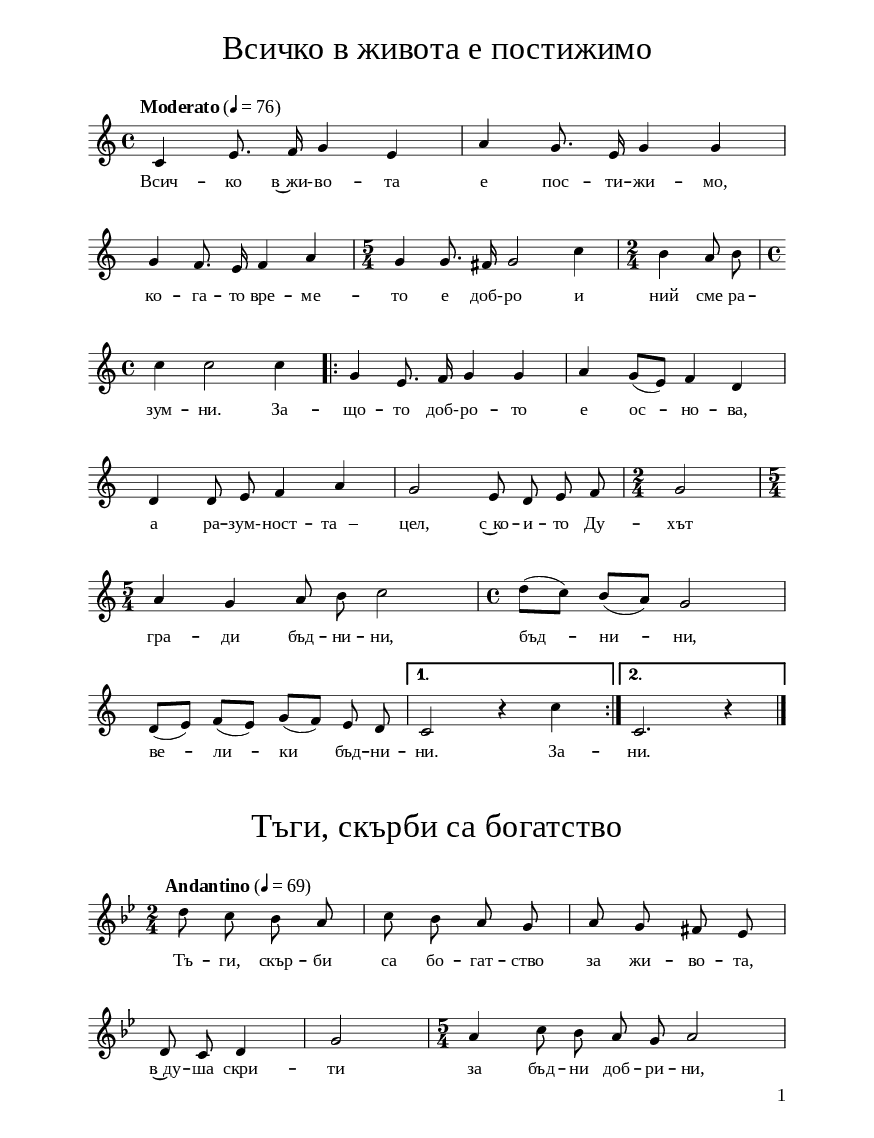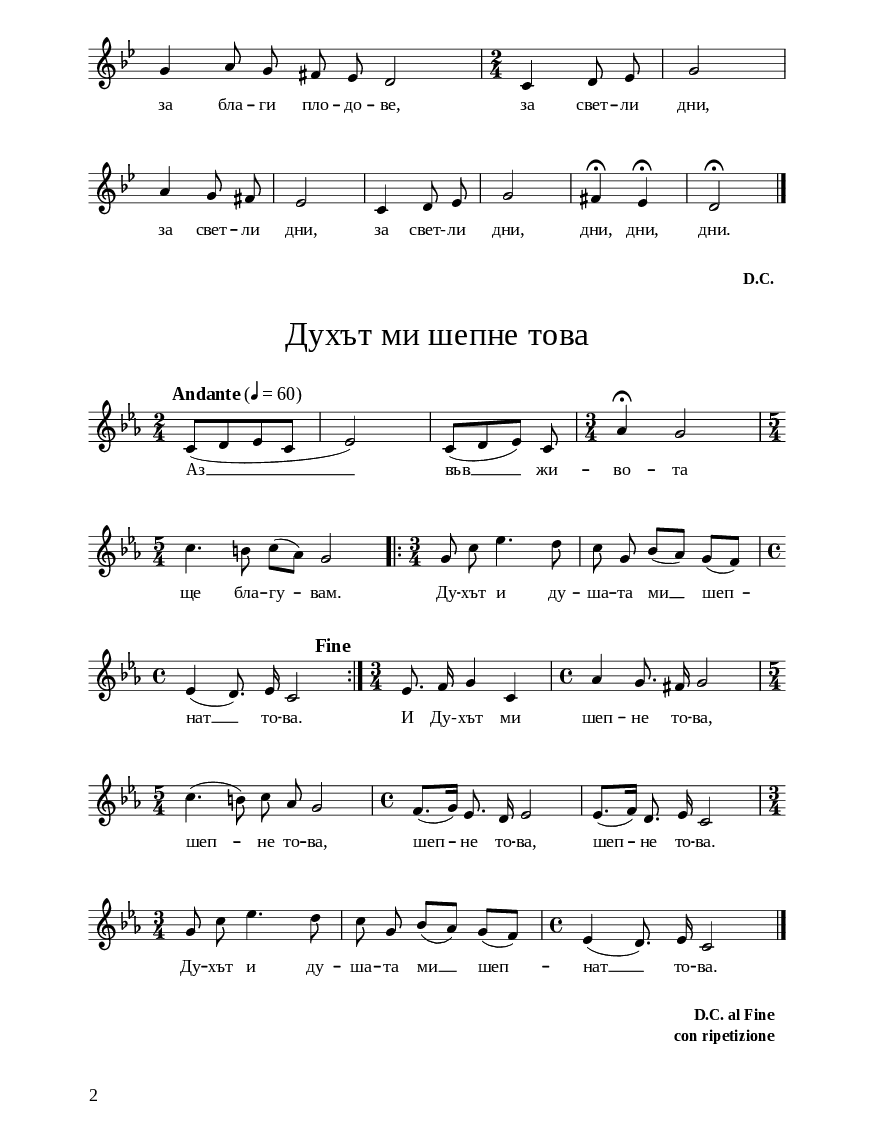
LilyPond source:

\version "2.24.3"

% include paper part and global functions
\include "include/globals.ily"

\bookpart {
  \label #'ref100
  \tocItem \markup "Всичко в живота е постижимо"
  \include "include/bookpart-paper.ily"
  \score {
    \include "include/score-layout.ily"


    \new Voice \absolute  {
      \clef treble
      \key c \major
      \time 4/4
      \tempoFunc "Moderato" 4 "76"
      \autoBeamOff

      \autoBeamOff

      c'4 e'8. f'16 g'4 e' | a'4 g'8. e'16 g'4 g' \break |

      g'4 f'8. e'16 f'4 a' | \time 5/4  g'4 g'8. fis'16 g'2 c''4 | \time 2/4  b'4 a'8 b' \break |

      \time 4/4  c''4 c''2 c''4 \repeat volta 2 {
        g'4 e'8. f'16 g'4 g' | a'4 g'8 ( [e'] ) f'4 d' | \break

        d'4 d'8 e' f'4 a' g'2 e'8 d' e' f' | \time 2/4  g'2 | \break

        \time 5/4  a'4 g' a'8 b' c''2 | \time 4/4  d''8 [( c'' )] b' [( a' )] g'2 \break

        d'8  [( e' )] f' [( e' )] g' [( f' )] e' d'
      } \alternative { { | c'2 r4 c''4 | } {c'2. r4 } } \bar "|."
    }

    \addlyrics {
      Всич -- ко
      "в~жи-" -- во -- та е пос -- ти -- жи -- мо, ко --
      га -- то вре -- ме -- то е "доб-" -- ро и ний сме
      ра -- зум -- ни. За -- що -- то "доб-" -- ро -- то
      е ос -- но -- ва, а ра -- "зум-" -- ност -- "та   –"
      цел, с~ко -- и -- то Ду -- хът гра -- ди бъд --
      ни -- ни, бъд -- ни -- ни, ве -- ли -- ки бъд --
      ни -- ни. За -- ни.
    }

    \header {
      title = \titleFunc "Всичко в живота е постижимо" "Vsičko v života e postižimo"
    }

    \midi{}

  } % score

  \label #'ref101_1
  \tocItem \markup "Тъги, скърби са богатство"
  \include "include/bookpart-paper.ily"
  \score {
    \include "include/score-layout.ily"


    \new Voice \absolute  {
      \clef treble
      \key g \minor
      \time 2/4
      \tempoFunc "Andantino" 4 "69"
      \autoBeamOff

      d''8 c'' bes' a' | c''8 bes' a' g' | a'8 g' fis' es' \break

      d' c' d'4 | g'2|  \time 5/4 a'4 c''8 bes'8 a' g' a'2 | \break

      g'4  a'8 g' fis'8 es' d'2 | \time 2/4 c'4 d'8 es'8| g'2 | \break

      a'4 g'8 fis' | es'2 |  c'4 d'8 es'8 | g'2 |fis'4 \fermata  es'4 \fermata  | d'2 \fermata  \bar "|."
    }

    \addlyrics {
      Тъ -- ги, скър -- би са бо  --  гат -- ство
      за жи -- во -- та, в~ду -- ша скри -- ти
      за бъд -- ни доб -- ри -- ни,
      за бла -- ги пло -- до -- ве,
      за свет -- ли дни,
      за свет -- ли дни,
      за "свет-" -- ли дни,
      дни, дни, дни.
    }

    \header {
      title = \titleFunc "Тъги, скърби са богатство" "Tăgi, skărbi sa bogatstvo"
    }

    \midi{}

  } % score

  \markup \dc-one "D.C."

  \label #'ref101_2
  \tocItem \markup "Духът ми шепне това"
  \include "include/bookpart-paper.ily"
  \score {
    \include "include/score-layout.ily"


    \new Voice \absolute{
      \clef treble
      \key c \minor
      \time 2/4
      \tempoFunc "Andante" 4 "60"
      \autoBeamOff

      c'8 ( [ d'8 es'8 c'8 ] | es'2 ) | c'8 ( [ d'8 es'8] ) c'8 | \time 3/4  | as'4 ^\fermata g'2 | \time 5/4 \break

      c''4. b'8 c''8 ( [ as'8 ) ] g'2 | \bar ".|:"
      \time 3/4 g'8 c''8 es''4. d''8 | c''8 g'8 bes'8 ( [ as'8 ) ] g'8 ( [ f'8 ) ] | \time 4/4 \break

      es'4 ( d'8. ) es'16 \tempo "      Fine" c'2
      \bar ":|." \time 3/4 | es'8. f'16 g'4 c'4 | \time 4/4 | as'4 g'8. fis'16 g'2 | \time 5/4 \break

      c''4. ( b'8 ) c''8 as'8 g'2 | \time 4/4 | f'8. ( [ g'16 ) ] es'8. d'16 es'2 | es'8. ( [ f'16 ) ] d'8. es'16 c'2 | \time 3/4 \break

      g'8 c''8 es''4. d''8 | c''8 g'8 bes'8 ( [ as'8 ) ] g'8 ( [ f'8 ) ] | \time 4/4 | es'4 ( d'8. ) es'16 c'2  \bar "|."

    }

    \addlyrics {
      Аз __     във __   жи --
      во -- та ще бла -- гу -- вам. Ду
      -- хът и ду -- ша -- та ми __  шеп
      -- нат __  то -- ва. И "Ду-" -- хът
      ми шеп -- не то -- ва, шеп -- не
      то -- ва, шеп -- не то -- ва,
      шеп -- не то -- ва. Ду -- хът и
      ду -- ша -- та ми __  шеп -- нат __
      то -- ва.}

      \header {
        title = \titleFunc "Духът ми шепне това" "Duhăt mi šepne tova"
      }

      \midi{}

    } % score

    \markup \dc-two "D.C. al Fine" "con ripetizione"
  } % bookpart
